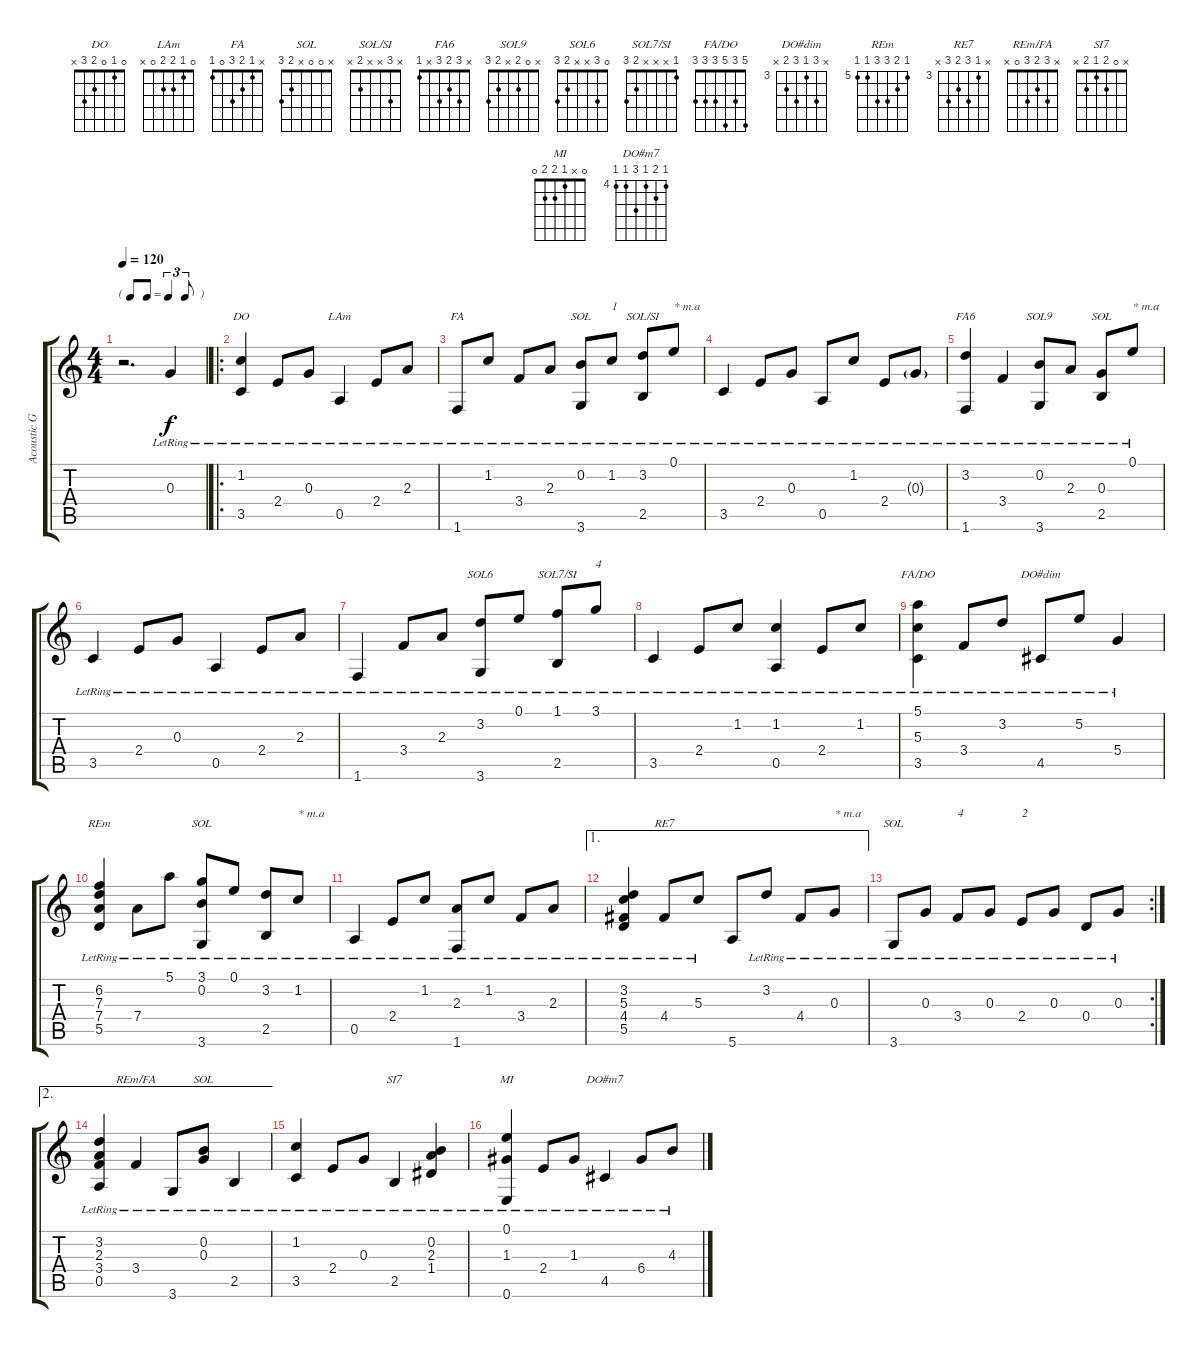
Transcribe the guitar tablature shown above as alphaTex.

\track ("Acoustic Guitar" "Acoustic G") {instrument acousticguitarnylon}
\staff {score tabs}
\tuning (E4 B3 G3 D3 A2 E2) {hide}
\chord ("DO" 0 1 0 2 3 x)
\chord ("LAm" 0 1 2 2 0 x)
\chord ("FA" x 1 2 3 0 1)
\chord ("SOL" x 0 x x x 3)
\chord ("SOL/SI" x 3 x x 2 x)
\chord ("FA6" x 3 2 3 x 1)
\chord ("SOL9" x 0 2 x 2 3)
\chord ("SOL" x x 0 x 2 3)
\chord ("SOL6" 0 3 x x 2 3)
\chord ("SOL7/SI" 1 x x x 2 3)
\chord ("FA/DO" 5 3 5 3 3 3)
\chord ("DO#dim" x 5 3 5 4 x) {firstfret 3}
\chord ("REm" 5 6 7 7 5 5) {firstfret 5}
\chord ("SOL" 3 0 x x x 3)
\chord ("RE7" x 3 5 4 5 x) {firstfret 3}
\chord ("SOL" x x 0 x x 3)
\chord ("REm/FA" x 3 2 3 0 x)
\chord ("SOL" x 0 0 x 2 3)
\chord ("SI7" x 0 2 1 2 x)
\chord ("MI" 0 x 1 2 2 0)
\chord ("DO#m7" 4 5 4 6 4 4) {firstfret 4}
\ts (4 4)
\tf triplet8th
\tempo 120
\clef g2
\ks c
r.2{d dy f instrument acousticguitarnylon} 0.3{lr}.4 |
\ro
(1.2{lr} 3.5{lr}).4{ch "DO"} 2.4{lr}.8 0.3{lr}.8 0.5{lr}.4{ch "LAm"} 2.4{lr}.8 2.3{lr}.8 |
1.6{lr}.8{ch "FA"} 1.2{lr}.8 3.4{lr}.8 2.3{lr}.8 (0.2{lr} 3.6{lr}).8{ch "SOL"} 1.2{lr}.8{txt "1"} (3.2{lr} 2.5{lr}).8{ch "SOL/SI"} 0.1{lr}.8{txt "* m.a"} |
3.5{lr}.4 2.4{lr}.8 0.3{lr}.8 0.5{lr}.8 1.2{lr}.8 2.4{lr}.8 0.3{g lr}.8 |
(3.2{lr} 1.6{lr}).4{ch "FA6"} 3.4{lr}.4 (0.2{lr} 3.6{lr}).8{ch "SOL9"} 2.3{lr}.8 (0.3{lr} 2.5{lr}).8{ch "SOL"} 0.1{lr}.8{txt "* m.a"} |
3.5{lr}.4 2.4{lr}.8 0.3{lr}.8 0.5{lr}.4 2.4{lr}.8 2.3{lr}.8 |
1.6{lr}.4 3.4{lr}.8 2.3{lr}.8 (3.2{lr} 3.6{lr}).8{ch "SOL6"} 0.1{lr}.8 (1.1{lr} 2.5{lr}).8{ch "SOL7/SI"} 3.1{lr}.8{txt "4"} |
3.5{lr}.4 2.4{lr}.8 1.2{lr}.8 (1.2{lr} 0.5{lr}).4 2.4{lr}.8 1.2{lr}.8 |
(5.1{lr} 5.3{lr} 3.5{lr}).4{ch "FA/DO"} 3.4{lr}.8 3.2{lr}.8 4.5{lr}.8{ch "DO#dim"} 5.2{lr}.8 5.4{lr}.4 |
(6.2{lr} 7.3{lr} 7.4{lr} 5.5{lr}).4{ch "REm"} 7.4{lr}.8 5.1{lr}.8 (3.1{lr} 0.2{lr} 3.6{lr}).8{ch "SOL"} 0.1{lr}.8 (3.2{lr} 2.5{lr}).8 1.2{lr}.8{txt "* m.a"} |
0.5{lr}.4 2.4{lr}.8 1.2{lr}.8 (2.3{lr} 1.6{lr}).8 1.2{lr}.8 3.4{lr}.8 2.3{lr}.8 |
\ae 1
(3.2{lr} 5.3{lr} 4.4{lr} 5.5{lr}).4 4.4{lr}.8{ch "RE7"} 5.3{lr}.8 5.6.8 3.2{lr}.8 4.4{lr}.8 0.3{lr}.8{txt "* m.a"} |
\rc 2
3.6{lr}.8{ch "SOL"} 0.3{lr}.8 3.4{lr}.8{txt "4"} 0.3{lr}.8 2.4{lr}.8{txt "2"} 0.3{lr}.8 0.4{lr}.8 0.3{lr}.8 |
\ae 2
(3.2{lr} 2.3{lr} 3.4{lr} 0.5{lr}).4 3.4{lr}.4{ch "REm/FA"} 3.6{lr}.8 (0.2{lr} 0.3{lr}).8{ch "SOL"} 2.5{lr}.4 |
(1.2{lr} 3.5{lr}).4 2.4{lr}.8 0.3{lr}.8 2.5{lr}.4{ch "SI7"} (0.2{lr} 2.3{lr} 1.4{lr}).4 |
(0.1{lr} 1.3{lr} 0.6{lr}).4{ch "MI"} 2.4{lr}.8 1.3{lr}.8 4.5{lr}.4{ch "DO#m7"} 6.4{lr}.8 4.3{lr}.8
